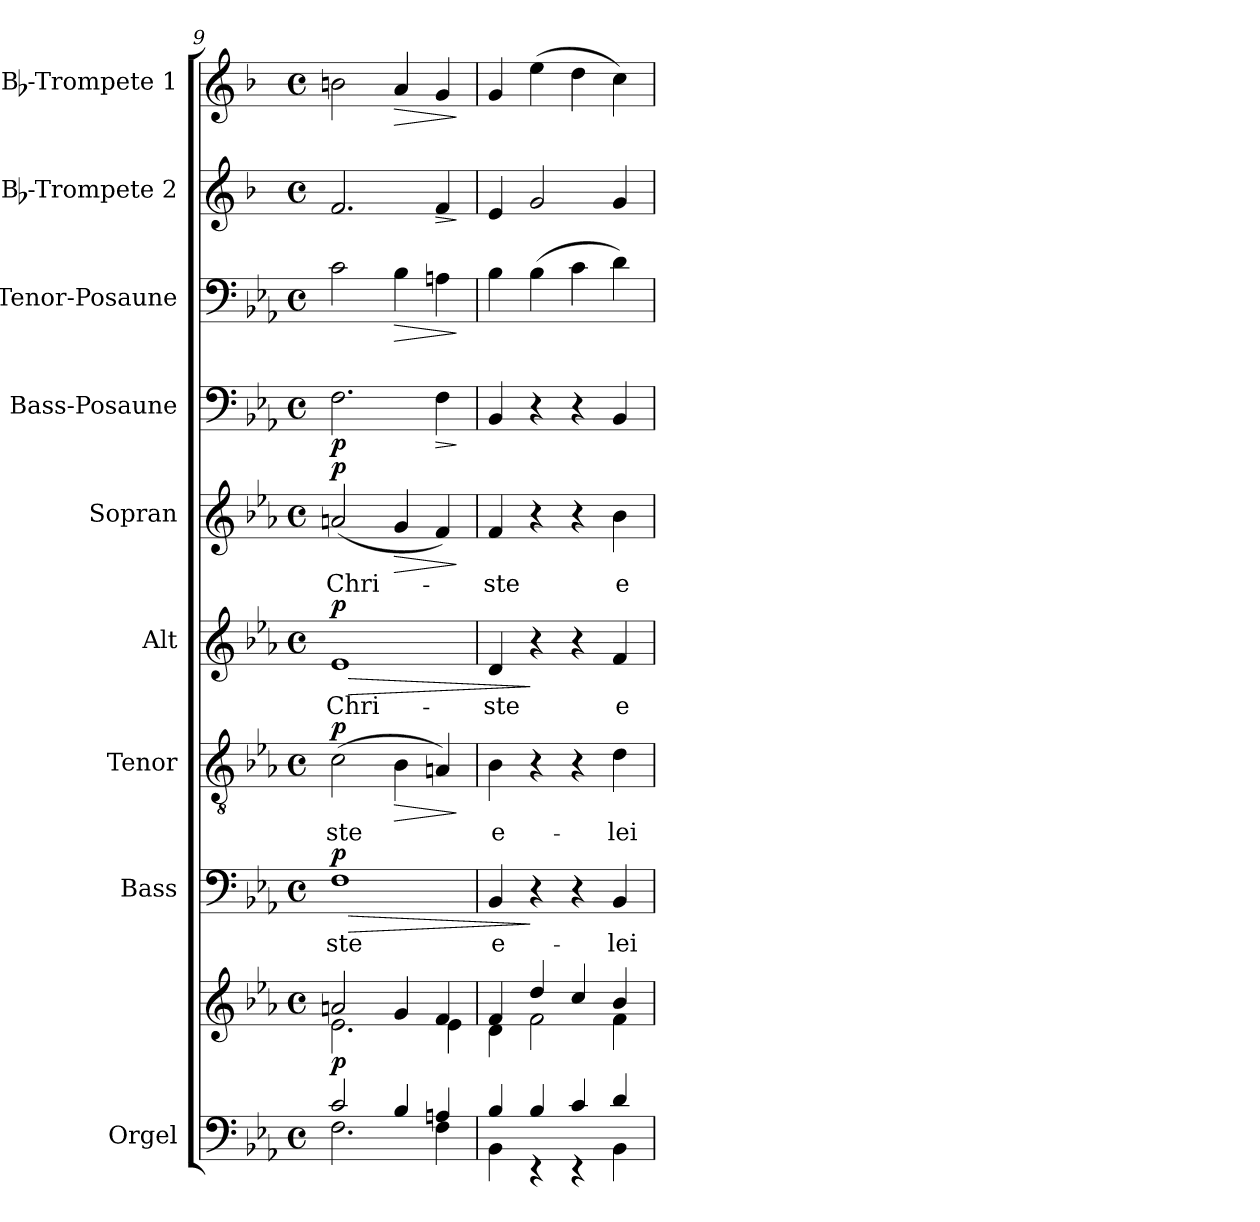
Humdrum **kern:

**kern	**kern	**dynam	**kern	**text	**dynam	**kern	**text	**dynam	**kern	**text	**dynam	**kern	**text	**dynam	**kern	**dynam	**kern	**dynam	**kern	**dynam	**kern	**dynam
*part9	*part9	*part9	*part8	*part8	*part8	*part7	*part7	*part7	*part6	*part6	*part6	*part5	*part5	*part5	*part4	*part4	*part3	*part3	*part2	*part2	*part1	*part1
*staff10	*staff9	*staff9/10	*staff8	*staff8	*staff8	*staff7	*staff7	*staff7	*staff6	*staff6	*staff6	*staff5	*staff5	*staff5	*staff4	*staff4	*staff3	*staff3	*staff2	*staff2	*staff1	*staff1
*I"Orgel	*	*	*I"Bass	*	*	*I"Tenor	*	*	*I"Alt	*	*	*I"Sopran	*	*	*I"Bass-Posaune	*	*I"Tenor-Posaune	*	*I"Bb-Trompete 2	*	*I"Bb-Trompete 1	*
*I'Org.	*	*	*I'B.	*	*	*I'T.	*	*	*I'A.	*	*	*I'S.	*	*	*I'B. Pos.	*	*I'T. Pos.	*	*I'Trp. 2	*	*I'Trp. 1	*
*clefF4	*clefG2	*	*clefF4	*	*	*clefGv2	*	*	*clefG2	*	*	*clefG2	*	*	*clefF4	*	*clefF4	*	*clefG2	*	*clefG2	*
*	*	*	*	*	*	*	*	*	*	*	*	*	*	*	*	*	*	*	*ITrd1c2	*	*ITrd1c2	*
*k[b-e-a-]	*k[b-e-a-]	*	*k[b-e-a-]	*	*	*k[b-e-a-]	*	*	*k[b-e-a-]	*	*	*k[b-e-a-]	*	*	*k[b-e-a-]	*	*k[b-e-a-]	*	*k[b-e-a-]	*	*k[b-e-a-]	*
*E-:	*E-:	*	*E-:	*	*	*E-:	*	*	*E-:	*	*	*E-:	*	*	*E-:	*	*E-:	*	*E-:	*	*E-:	*
*M4/4	*M4/4	*	*M4/4	*	*	*M4/4	*	*	*M4/4	*	*	*M4/4	*	*	*M4/4	*	*M4/4	*	*M4/4	*	*M4/4	*
*met(c)	*met(c)	*	*met(c)	*	*	*met(c)	*	*	*met(c)	*	*	*met(c)	*	*	*met(c)	*	*met(c)	*	*met(c)	*	*met(c)	*
=9	=9	=9	=9	=9	=9	=9	=9	=9	=9	=9	=9	=9	=9	=9	=9	=9	=9	=9	=9	=9	=9	=9
*^	*^	*	*	*	*	*	*	*	*	*	*	*	*	*	*	*	*	*	*	*	*	*
!	!	!	!	!LO:DY:b	!	!LO:LY:b	!LO:HP:b	!	!LO:LY:b	!	!	!LO:LY:b	!LO:HP:b	!	!LO:LY:b	!	!	!	!	!	!	!	!	!
!	!	!	!	!	!	!	!LO:DY:n=1:a	!	!	!LO:DY:a	!	!	!LO:DY:n=1:a	!	!	!LO:DY:a	!	!LO:DY:b	!	!	!	!	!	!
2c/	2.F\	2an/	2.e-\	p	1F	-ste	> p	(>2c\	-ste	p	1e-	Chri-	> p	(<2an/	Chri-	p	2.F\	p	2c\	.	2.e-/	.	2an\	.
!	!	!	!	!	!	!	!	!	!	!LO:HP:b	!	!	!	!	!	!LO:HP:b	!	!	!	!LO:HP:b	!	!	!	!LO:HP:b
4B-/	.	4g/	.	.	.	.	.	4B-\	.	>	.	.	.	4g/	.	>	.	.	4B-\	>	.	.	4g/	>
!	!	!	!	!	!	!	!	!	!	!	!	!	!	!	!	!	!	!LO:HP:b	!	!	!	!LO:HP:b	!	!
4An/	4F\	4f/	4e-\	.	.	.	.	4An/)	.	.	.	.	.	4f/)	.	.	4F\	>	4An\	.	4e-/	>	4f/	.
*v	*v	*	*	*	*	*	*	*	*	*	*	*	*	*	*	*	*	*	*	*	*	*	*	*
*	*v	*v	*	*	*	*	*	*	*	*	*	*	*	*	*	*	*	*	*	*	*	*	*
.	.	.	.	.	.	.	.	]	.	.	.	.	.	]	.	]	.	]	.	]	.	]
!!LO:PB:g=z
=10	=10	=10	=10	=10	=10	=10	=10	=10	=10	=10	=10	=10	=10	=10	=10	=10	=10	=10	=10	=10	=10	=10
*^	*^	*	*	*	*	*	*	*	*	*	*	*	*	*	*	*	*	*	*	*	*	*
!	!	!	!	!	!	!LO:LY:b	!	!	!LO:LY:b	!	!	!LO:LY:b	!	!	!LO:LY:b	!	!	!	!	!	!	!	!	!
4B-/	4BB-\	4f/	4d\	.	4BB-/	e-	.	4B-\	e-	.	4d/	-ste	.	4f/	-ste	.	4BB-/	.	4B-\	.	4d/	.	4f/	.
4B-/	4rEE	4dd/	2f\	.	4r	.	]	4r	.	.	4r	.	]	4r	.	.	4r	.	(>4B-\	.	2f/	.	(>4dd\	.
4c/	4rEE	4cc/	.	.	4r	.	.	4r	.	.	4r	.	.	4r	.	.	4r	.	4c\	.	.	.	4cc\	.
!	!	!	!	!	!	!LO:LY:b	!	!	!LO:LY:b	!	!	!LO:LY:b	!	!	!LO:LY:b	!	!	!	!	!	!	!	!	!
4d/	4BB-\	4b-/	4f\	.	4BB-/	-lei-	.	4d\	-lei-	.	4f/	e-	.	4b-\	e-	.	4BB-/	.	4d\)	.	4f/	.	4b-\)	.
*v	*v	*	*	*	*	*	*	*	*	*	*	*	*	*	*	*	*	*	*	*	*	*	*	*
*	*v	*v	*	*	*	*	*	*	*	*	*	*	*	*	*	*	*	*	*	*	*	*	*
=	=	=	=	=	=	=	=	=	=	=	=	=	=	=	=	=	=	=	=	=	=	=
*-	*-	*-	*-	*-	*-	*-	*-	*-	*-	*-	*-	*-	*-	*-	*-	*-	*-	*-	*-	*-	*-	*-
